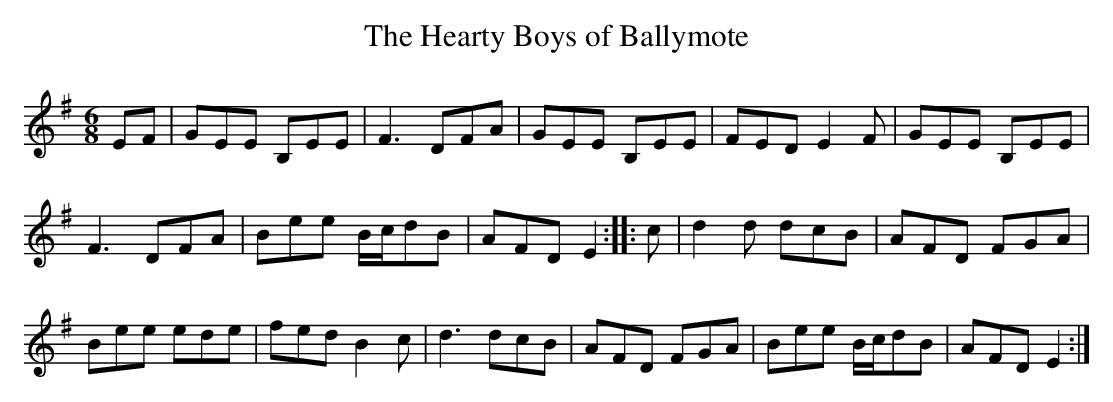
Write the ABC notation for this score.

X:1
T:Hearty Boys of Ballymote, The
M:6/8
L:1/8
K:Em
EF|GEE B,EE|F3 DFA|GEE B,EE|FED E2 F|GEE B,EE|
F3 DFA|Bee B/c/dB|AFD E2::c|d2 d dcB|AFD FGA|
Bee ede|fed B2 c|d3 dcB|AFD FGA|Bee B/c/dB|AFD E2:|]
